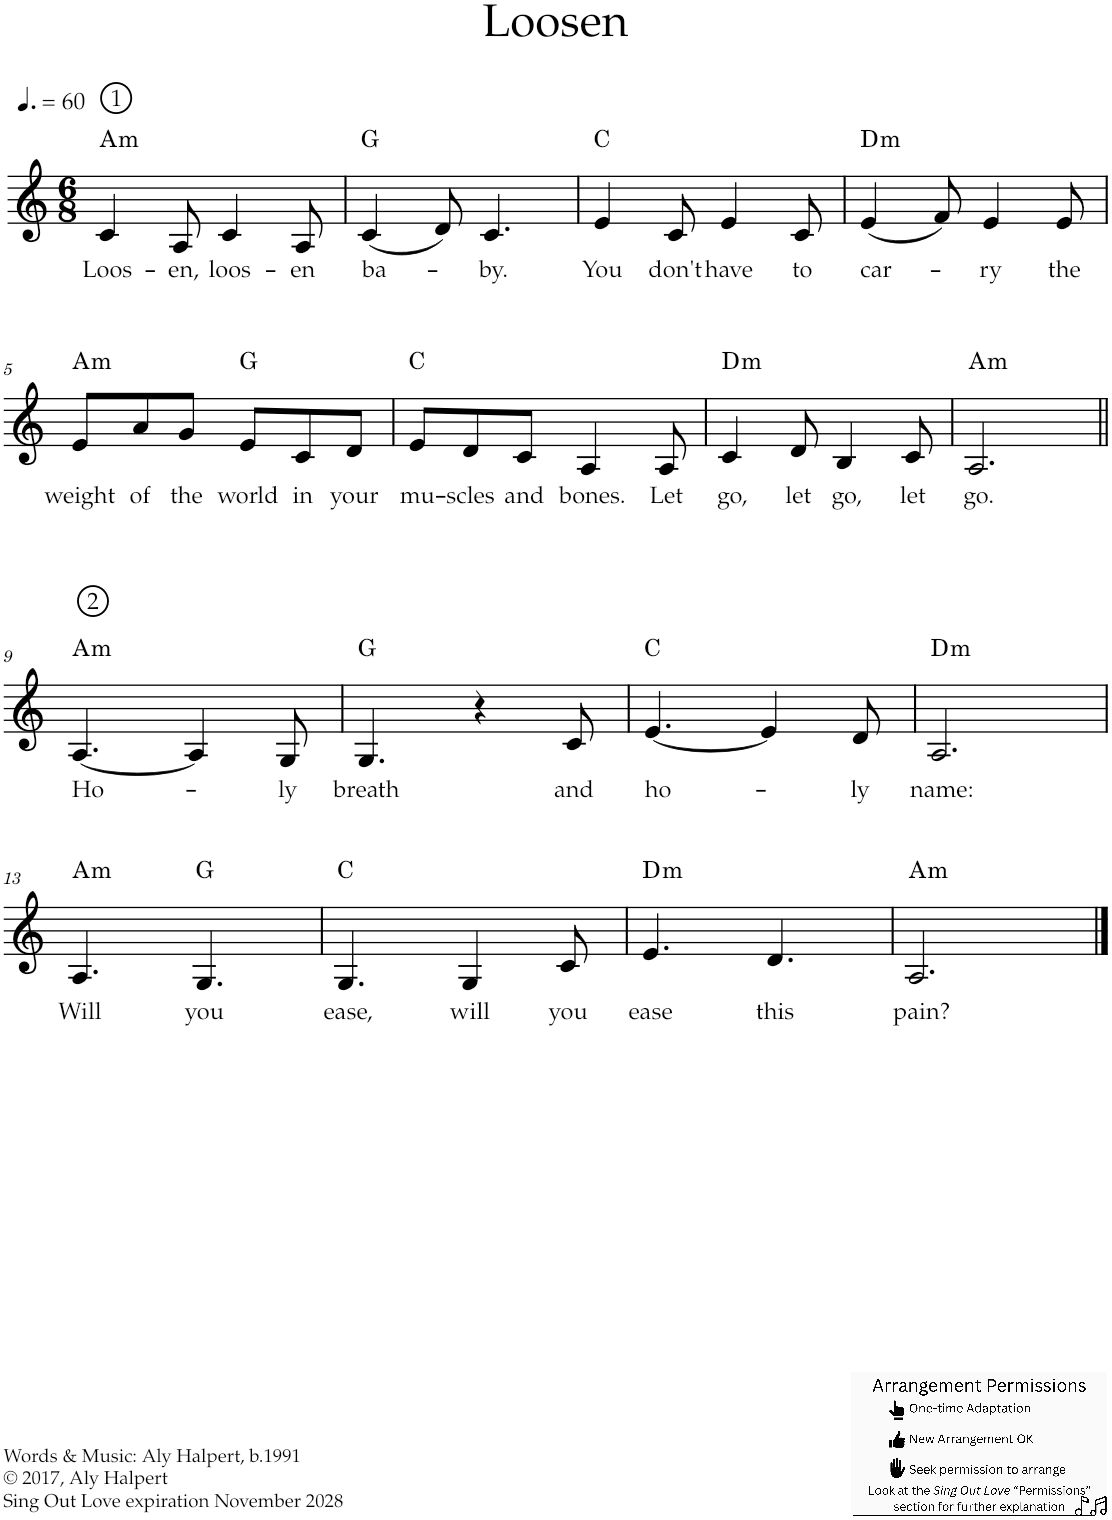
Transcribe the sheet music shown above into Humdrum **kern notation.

**kern	**text	**harte
*part1	*part1	*part1
*staff1	*staff1	*
*I"Violin	*	*
*I'Vln.	*	*
*clefG2	*	*
*k[]	*	*
*M6/8	*	*
*MM90	*	*
!!LO:REH:place=s1:a:cj:enc=circle:t=1
=1	=1	=1
!	!LO:LY:b	!LO:H:kt=m
4c/	Loos-	A:min
!	!LO:LY:b	!
8A/	-en,	.
!	!LO:LY:b	!
4c/	loos-	.
!	!LO:LY:b	!
8A/	-en	.
=2	=2	=2
!	!LO:LY:b	!
(4c/	ba-	G:maj
8d/)	.	.
!	!LO:LY:b	!
4.c/	-by.	.
=3	=3	=3
!	!LO:LY:b	!
4e/	You	C:maj
!	!LO:LY:b	!
8c/	don't	.
!	!LO:LY:b	!
4e/	have	.
!	!LO:LY:b	!
8c/	to	.
=4	=4	=4
!	!LO:LY:b	!LO:H:kt=m
(4e/	car-	D:min
8f/)	.	.
!	!LO:LY:b	!
4e/	-ry	.
!	!LO:LY:b	!
8e/	the	.
!!LO:LB:g=z
=5	=5	=5
!	!LO:LY:b	!LO:H:kt=m
8e/L	weight	A:min
!	!LO:LY:b	!
8a/	of	.
!	!LO:LY:b	!
8g/J	the	.
!	!LO:LY:b	!
8e/L	world	G:maj
!	!LO:LY:b	!
8c/	in	.
!	!LO:LY:b	!
8d/J	your	.
=6	=6	=6
!	!LO:LY:b	!
8e/L	mu-	C:maj
!	!LO:LY:b	!
8d/	-scles	.
!	!LO:LY:b	!
8c/J	and	.
!	!LO:LY:b	!
4A/	bones.	.
!	!LO:LY:b	!
8A/	Let	.
=7	=7	=7
!	!LO:LY:b	!LO:H:kt=m
4c/	go,	D:min
!	!LO:LY:b	!
8d/	let	.
!	!LO:LY:b	!
4B/	go,	.
!	!LO:LY:b	!
8c/	let	.
=8	=8	=8
!	!LO:LY:b	!LO:H:kt=m
2.A/	go.	A:min
!!LO:LB:g=z
!!LO:REH:place=s1:a:cj:enc=circle:t=2
=9||	=9||	=9||
!	!LO:LY:b	!LO:H:kt=m
[4.A/	Ho-	A:min
4A/]	.	.
!	!LO:LY:b	!
8G/	-ly	.
=10	=10	=10
!	!LO:LY:b	!
4.G/	breath	G:maj
4r	.	.
!	!LO:LY:b	!
8c/	and	.
=11	=11	=11
!	!LO:LY:b	!
[4.e/	ho-	C:maj
4e/]	.	.
!	!LO:LY:b	!
8d/	-ly	.
=12	=12	=12
!	!LO:LY:b	!LO:H:kt=m
2.A/	name:	D:min
!!LO:LB:g=z
=13	=13	=13
!	!LO:LY:b	!LO:H:kt=m
4.A/	Will	A:min
!	!LO:LY:b	!
4.G/	you	G:maj
=14	=14	=14
!	!LO:LY:b	!
4.G/	ease,	C:maj
!	!LO:LY:b	!
4G/	will	.
!	!LO:LY:b	!
8c/	you	.
=15	=15	=15
!	!LO:LY:b	!LO:H:kt=m
4.e/	ease	D:min
!	!LO:LY:b	!
4.d/	this	.
=16	=16	=16
!	!LO:LY:b	!LO:H:kt=m
2.A/	pain?	A:min
==	==	==
*-	*-	*-
